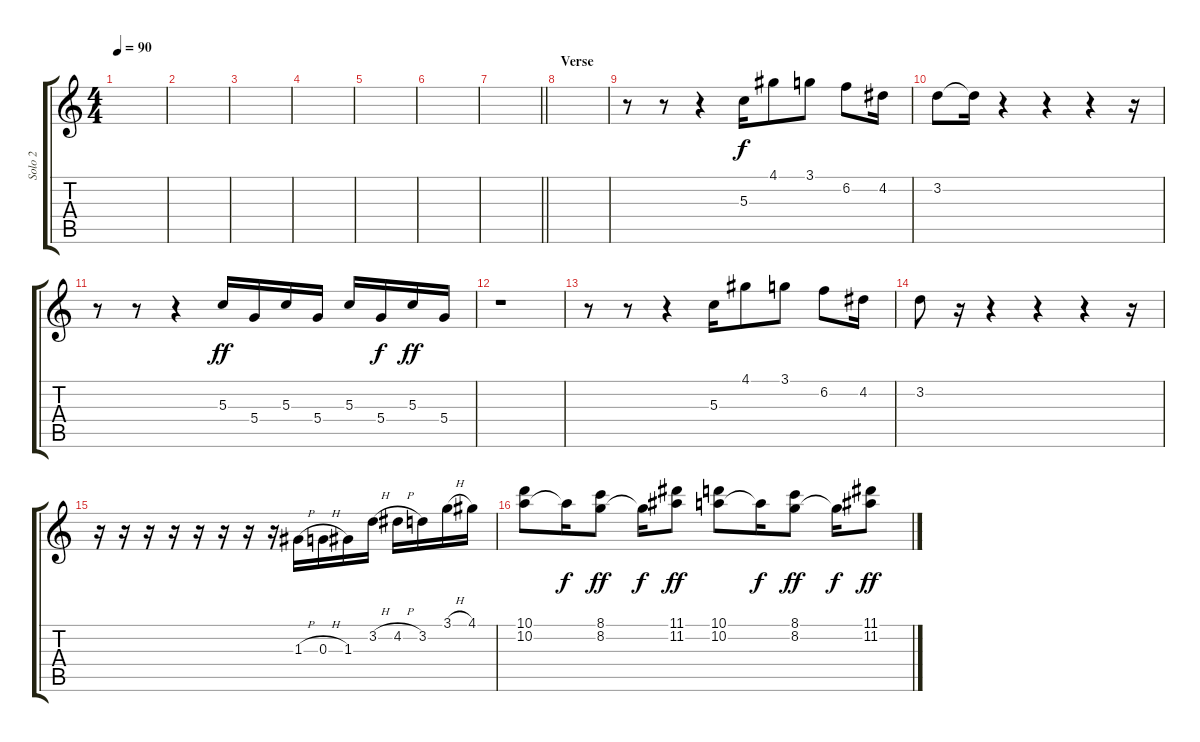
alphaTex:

\track ("Solo 2" "Solo 2") {instrument overdrivenguitar}
\staff {score tabs}
\tuning (E4 B3 G3 D3 A2 D2) {hide}
\ts (4 4)
\tempo 90
\clef g2
\ks c
|
|
|
|
|
|
\barLineRight lightlight
|
\section ("" "Verse")
|
r.8{balance 8} r.8 r.4 5.3.16 4.1.8 3.1.8 6.2.8 4.2.16 |
3.2.8 3.2{t}.16{dy f} r.4 r.4 r.4 r.16 |
r.8 r.8 r.4 5.3.16{dy ff} 5.4.16 5.3.16 5.4.16 5.3.16 5.4.16{dy f} 5.3.16{dy ff} 5.4.16 |
r.1 |
r.8 r.8 r.4 5.3.16 4.1.8 3.1.8 6.2.8 4.2.16 |
3.2.8 r.16 r.4 r.4 r.4 r.16 |
r.16 r.16 r.16 r.16 r.16 r.16 r.16 r.16 1.3{h}.16 0.3{h}.16 1.3.16 3.2{h}.16 4.2{h}.16 3.2.16 3.1{h}.16 4.1.16 |
(10.1 10.2).8 10.2{t}.16{dy f} (8.1 8.2).8{dy ff} 8.2{t}.16{dy f} (11.1 11.2).8{dy ff} (10.1 10.2).8 10.2{t}.16{dy f} (8.1 8.2).8{dy ff} 8.2{t}.16{dy f} (11.1 11.2).8{dy ff}
